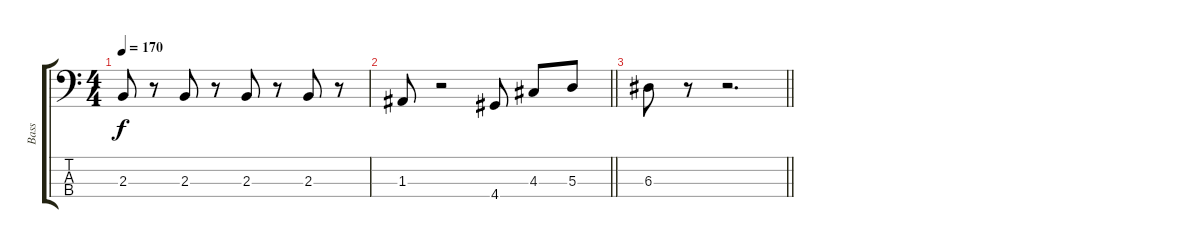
\track ("Bass" "Bass") {instrument electricbassfinger}
\staff {score tabs}
\tuning (G2 D2 A1 E1) {hide}
\ts (4 4)
\tempo 170
\clef f4
\ks c
2.3.8{dy f} r.8 2.3.8 r.8 2.3.8 r.8 2.3.8 r.8 |
\barLineRight lightlight
1.3.8 r.2 4.4.8 4.3.8 5.3.8 |
\barLineRight lightlight
6.3.8 r.8 r.2{d}
